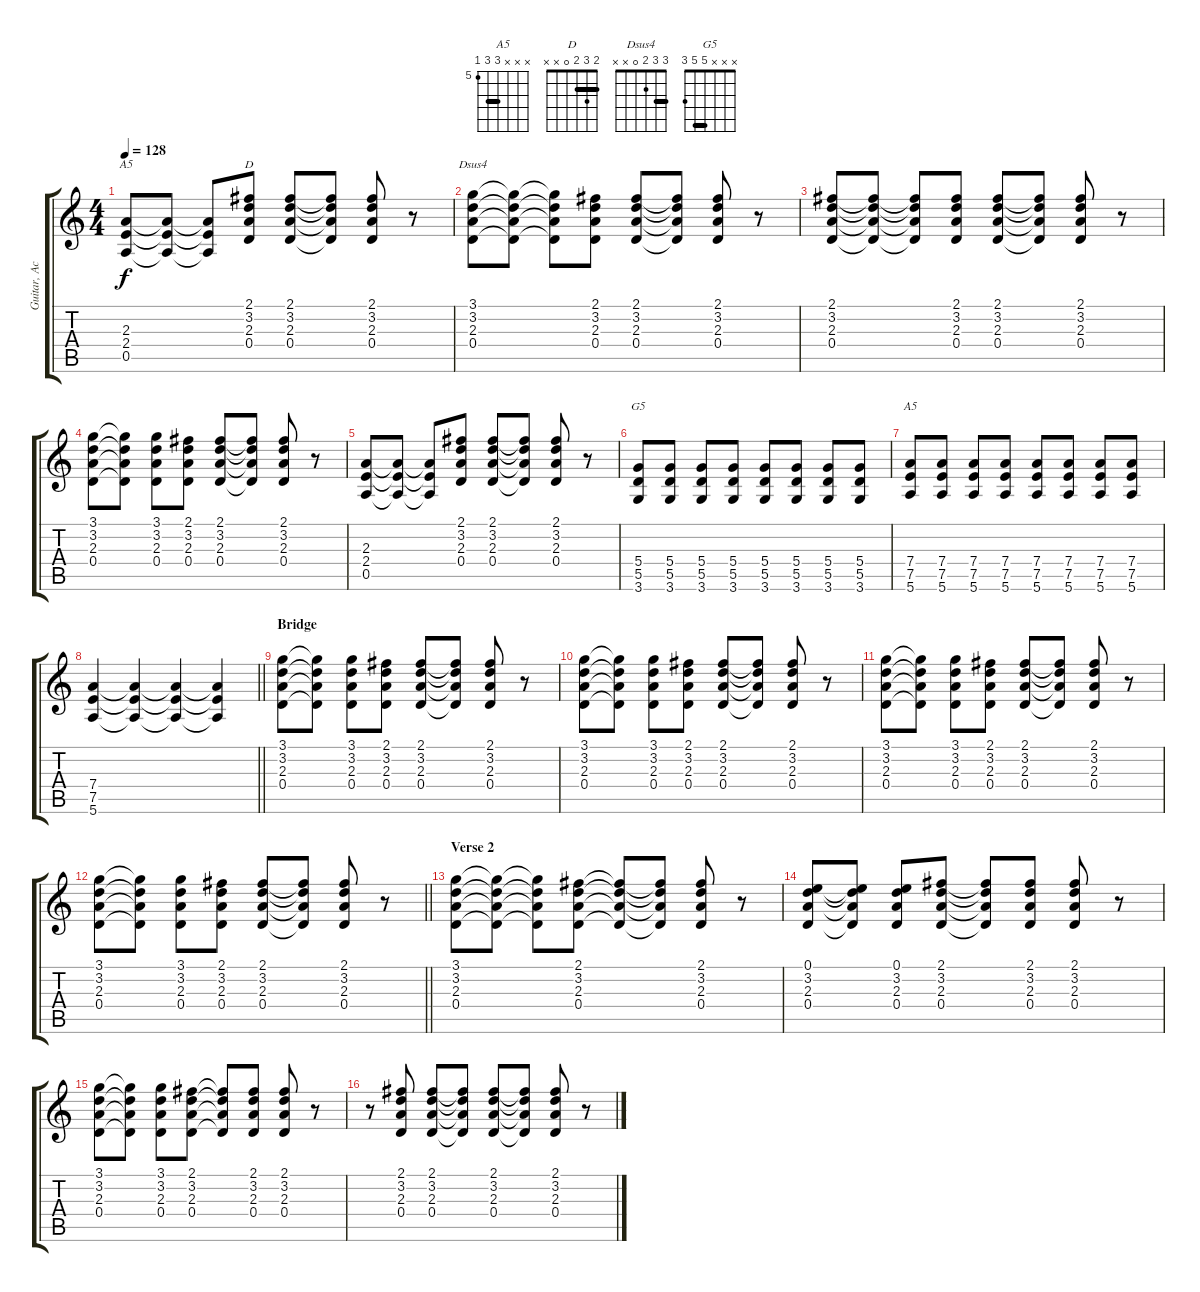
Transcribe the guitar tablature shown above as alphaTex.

\track ("Guitar, Acoustic" "Guitar, Ac") {instrument acousticguitarsteel}
\staff {score tabs}
\tuning (E4 B3 G3 D3 A2 E2) {hide}
\chord ("A5" x x 2 2 0 x) {barre 2}
\chord ("D" 2 3 2 0 x x) {barre 2}
\chord ("Dsus4" 3 3 2 0 x x) {barre 3}
\chord ("G5" x x x 5 5 3) {barre 5}
\chord ("A5" x x x 7 7 5) {firstfret 5 barre 7}
\ts (4 4)
\tempo 128
\clef g2
\ks c
(2.3 2.4 0.5).8{ch "A5" dy f} (2.3{t} 2.4{t} 0.5{t}).8 (2.3{t} 2.4{t} 0.5{t}).8 (2.1 3.2 2.3 0.4).8{ch "D"} (2.1 3.2 2.3 0.4).8 (2.1{t} 3.2{t} 2.3{t} 0.4{t}).8 (2.1 3.2 2.3 0.4).8 r.8 |
(3.1 3.2 2.3 0.4).8{ch "Dsus4"} (3.1{t} 3.2{t} 2.3{t} 0.4{t}).8 (3.1{t} 3.2{t} 2.3{t} 0.4{t}).8 (2.1 3.2 2.3 0.4).8 (2.1 3.2 2.3 0.4).8 (2.1{t} 3.2{t} 2.3{t} 0.4{t}).8 (2.1 3.2 2.3 0.4).8 r.8 |
(2.1 3.2 2.3 0.4).8 (2.1{t} 3.2{t} 2.3{t} 0.4{t}).8 (2.1{t} 3.2{t} 2.3{t} 0.4{t}).8 (2.1 3.2 2.3 0.4).8 (2.1 3.2 2.3 0.4).8 (2.1{t} 3.2{t} 2.3{t} 0.4{t}).8 (2.1 3.2 2.3 0.4).8 r.8 |
(3.1 3.2 2.3 0.4).8 (3.1{t} 3.2{t} 2.3{t} 0.4{t}).8 (3.1 3.2 2.3 0.4).8 (2.1 3.2 2.3 0.4).8 (2.1 3.2 2.3 0.4).8 (2.1{t} 3.2{t} 2.3{t} 0.4{t}).8 (2.1 3.2 2.3 0.4).8 r.8 |
(2.3 2.4 0.5).8 (2.3{t} 2.4{t} 0.5{t}).8 (2.3{t} 2.4{t} 0.5{t}).8 (2.1 3.2 2.3 0.4).8 (2.1 3.2 2.3 0.4).8 (2.1{t} 3.2{t} 2.3{t} 0.4{t}).8 (2.1 3.2 2.3 0.4).8 r.8 |
(5.4 5.5 3.6).8{ch "G5"} (5.4 5.5 3.6).8 (5.4 5.5 3.6).8 (5.4 5.5 3.6).8 (5.4 5.5 3.6).8 (5.4 5.5 3.6).8 (5.4 5.5 3.6).8 (5.4 5.5 3.6).8 |
(7.4 7.5 5.6).8{ch "A5"} (7.4 7.5 5.6).8 (7.4 7.5 5.6).8 (7.4 7.5 5.6).8 (7.4 7.5 5.6).8 (7.4 7.5 5.6).8 (7.4 7.5 5.6).8 (7.4 7.5 5.6).8 |
\barLineRight lightlight
(7.4 7.5 5.6).4 (7.4{t} 7.5{t} 5.6{t}).4 (7.4{t} 7.5{t} 5.6{t}).4 (7.4{t} 7.5{t} 5.6{t}).4 |
\section ("" "Bridge")
(3.1 3.2 2.3 0.4).8 (3.1{t} 3.2{t} 2.3{t} 0.4{t}).8 (3.1 3.2 2.3 0.4).8 (2.1 3.2 2.3 0.4).8 (2.1 3.2 2.3 0.4).8 (2.1{t} 3.2{t} 2.3{t} 0.4{t}).8 (2.1 3.2 2.3 0.4).8 r.8 |
(3.1 3.2 2.3 0.4).8 (3.1{t} 3.2{t} 2.3{t} 0.4{t}).8 (3.1 3.2 2.3 0.4).8 (2.1 3.2 2.3 0.4).8 (2.1 3.2 2.3 0.4).8 (2.1{t} 3.2{t} 2.3{t} 0.4{t}).8 (2.1 3.2 2.3 0.4).8 r.8 |
(3.1 3.2 2.3 0.4).8 (3.1{t} 3.2{t} 2.3{t} 0.4{t}).8 (3.1 3.2 2.3 0.4).8 (2.1 3.2 2.3 0.4).8 (2.1 3.2 2.3 0.4).8 (2.1{t} 3.2{t} 2.3{t} 0.4{t}).8 (2.1 3.2 2.3 0.4).8 r.8 |
\barLineRight lightlight
(3.1 3.2 2.3 0.4).8 (3.1{t} 3.2{t} 2.3{t} 0.4{t}).8 (3.1 3.2 2.3 0.4).8 (2.1 3.2 2.3 0.4).8 (2.1 3.2 2.3 0.4).8 (2.1{t} 3.2{t} 2.3{t} 0.4{t}).8 (2.1 3.2 2.3 0.4).8 r.8 |
\section ("" "Verse 2")
(3.1 3.2 2.3 0.4).8 (3.1{t} 3.2{t} 2.3{t} 0.4{t}).8 (3.1{t} 3.2{t} 2.3{t} 0.4{t}).8 (2.1 3.2 2.3 0.4).8 (2.1{t} 3.2{t} 2.3{t} 0.4{t}).8 (2.1{t} 3.2{t} 2.3{t} 0.4{t}).8 (2.1 3.2 2.3 0.4).8 r.8 |
(0.1 3.2 2.3 0.4).8 (0.1{t} 3.2{t} 2.3{t} 0.4{t}).8 (0.1 3.2 2.3 0.4).8 (2.1 3.2 2.3 0.4).8 (2.1{t} 3.2{t} 2.3{t} 0.4{t}).8 (2.1 3.2 2.3 0.4).8 (2.1 3.2 2.3 0.4).8 r.8 |
(3.1 3.2 2.3 0.4).8 (3.1{t} 3.2{t} 2.3{t} 0.4{t}).8 (3.1 3.2 2.3 0.4).8 (2.1 3.2 2.3 0.4).8 (2.1{t} 3.2{t} 2.3{t} 0.4{t}).8 (2.1 3.2 2.3 0.4).8 (2.1 3.2 2.3 0.4).8 r.8 |
r.8 (2.1 3.2 2.3 0.4).8 (2.1 3.2 2.3 0.4).8 (2.1{t} 3.2{t} 2.3{t} 0.4{t}).8 (2.1 3.2 2.3 0.4).8 (2.1{t} 3.2{t} 2.3{t} 0.4{t}).8 (2.1 3.2 2.3 0.4).8 r.8
